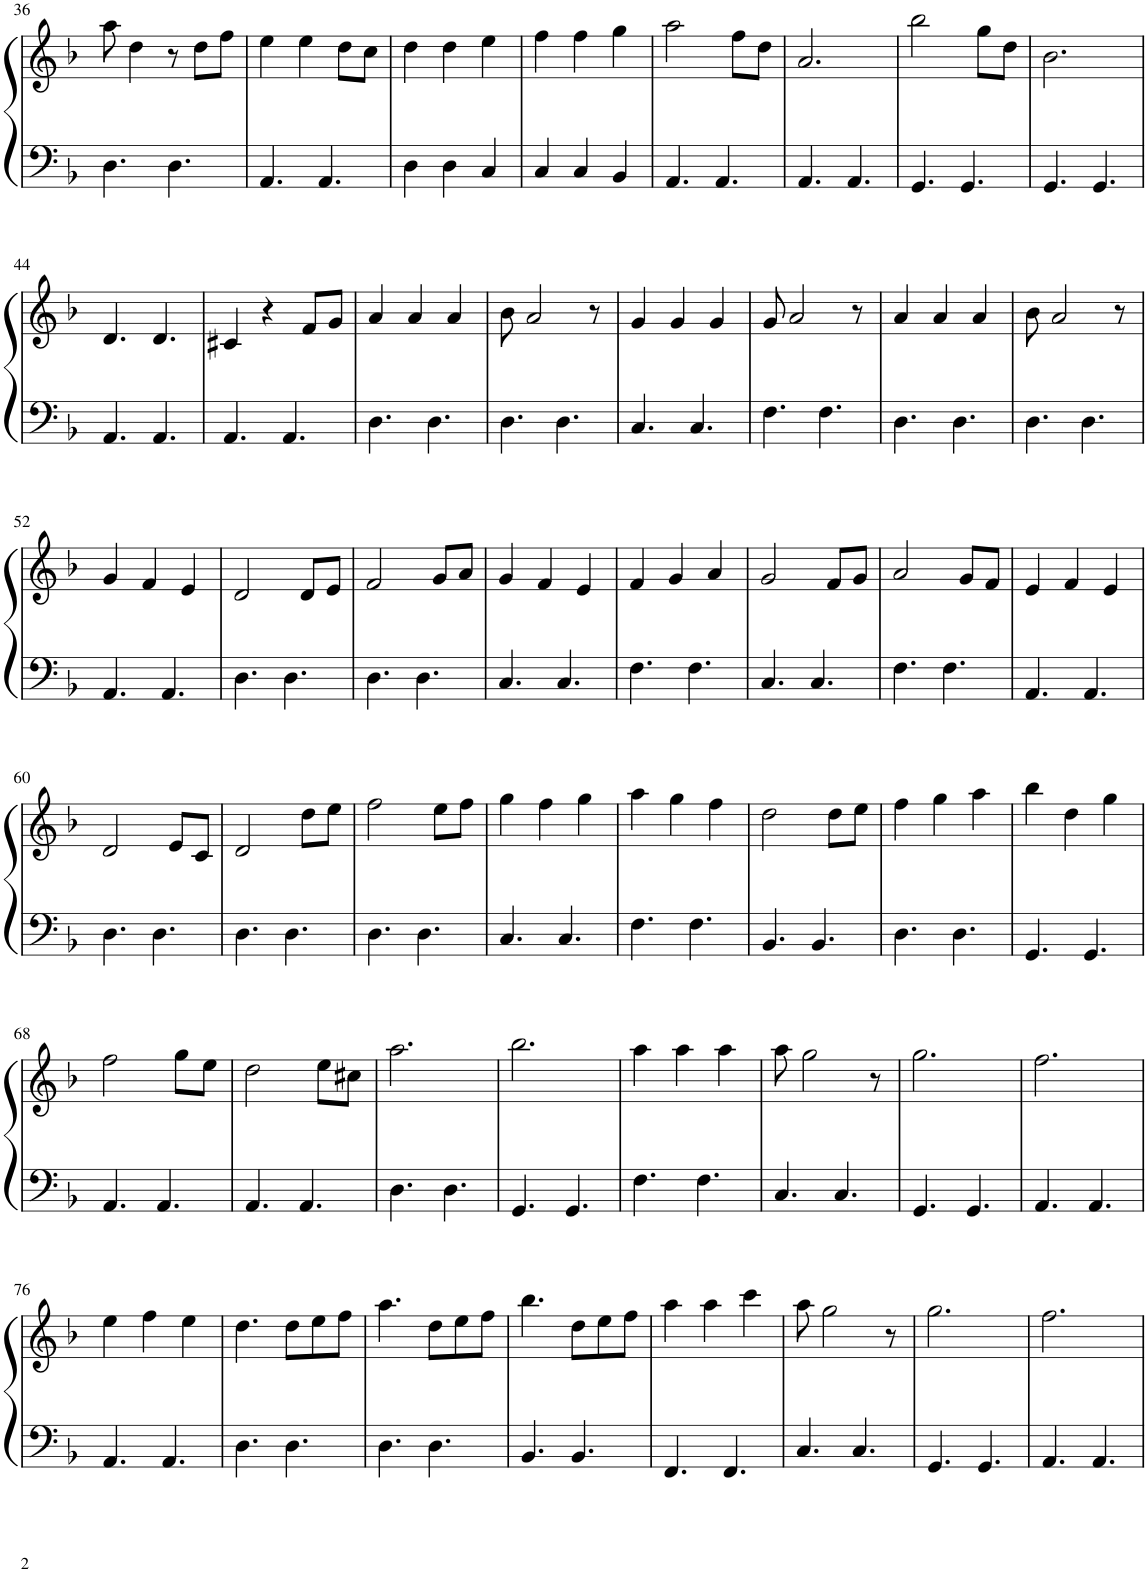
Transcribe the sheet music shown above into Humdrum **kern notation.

**kern	**kern
*part1	*part1
*staff2	*staff1
*I"Piano	*
*I'Pno.	*
!!LO:PB:g=z
*clefF4	*clefG2
*k[b-]	*k[b-]
*M6/8	*M6/8
=36	=36
4.D\	8aa\
.	4dd\
4.D\	8r
.	8dd\L
.	8ff\J
=37	=37
4.AA/	4ee\
.	4ee\
4.AA/	.
.	8dd\L
.	8cc\J
=38	=38
4D\	4dd\
4D\	4dd\
4C/	4ee\
=39	=39
4C/	4ff\
4C/	4ff\
4BB-/	4gg\
=40	=40
4.AA/	2aa\
4.AA/	.
.	8ff\L
.	8dd\J
=41	=41
4.AA/	2.a/
4.AA/	.
=42	=42
4.GG/	2bb-\
4.GG/	.
.	8gg\L
.	8dd\J
=43	=43
4.GG/	2.b-\
4.GG/	.
!!LO:LB:g=z
=44	=44
4.AA/	4.d/
4.AA/	4.d/
=45	=45
4.AA/	4c#X/
.	4r
4.AA/	.
.	8f/L
.	8g/J
=46	=46
4.D\	4a/
.	4a/
4.D\	.
.	4a/
=47	=47
4.D\	8b-\
.	2a/
4.D\	.
.	8r
=48	=48
4.C/	4g/
.	4g/
4.C/	.
.	4g/
=49	=49
4.F\	8g/
.	2a/
4.F\	.
.	8r
=50	=50
4.D\	4a/
.	4a/
4.D\	.
.	4a/
=51	=51
4.D\	8b-\
.	2a/
4.D\	.
.	8r
!!LO:LB:g=z
=52	=52
4.AA/	4g/
.	4f/
4.AA/	.
.	4e/
=53	=53
4.D\	2d/
4.D\	.
.	8d/L
.	8e/J
=54	=54
4.D\	2f/
4.D\	.
.	8g/L
.	8a/J
=55	=55
4.C/	4g/
.	4f/
4.C/	.
.	4e/
=56	=56
4.F\	4f/
.	4g/
4.F\	.
.	4a/
=57	=57
4.C/	2g/
4.C/	.
.	8f/L
.	8g/J
=58	=58
4.F\	2a/
4.F\	.
.	8g/L
.	8f/J
=59	=59
4.AA/	4e/
.	4f/
4.AA/	.
.	4e/
!!LO:LB:g=z
=60	=60
4.D\	2d/
4.D\	.
.	8e/L
.	8c/J
=61	=61
4.D\	2d/
4.D\	.
.	8dd\L
.	8ee\J
=62	=62
4.D\	2ff\
4.D\	.
.	8ee\L
.	8ff\J
=63	=63
4.C/	4gg\
.	4ff\
4.C/	.
.	4gg\
=64	=64
4.F\	4aa\
.	4gg\
4.F\	.
.	4ff\
=65	=65
4.BB-/	2dd\
4.BB-/	.
.	8dd\L
.	8ee\J
=66	=66
4.D\	4ff\
.	4gg\
4.D\	.
.	4aa\
=67	=67
4.GG/	4bb-\
.	4dd\
4.GG/	.
.	4gg\
!!LO:LB:g=z
=68	=68
4.AA/	2ff\
4.AA/	.
.	8gg\L
.	8ee\J
=69	=69
4.AA/	2dd\
4.AA/	.
.	8ee\L
.	8cc#X\J
=70	=70
4.D\	2.aa\
4.D\	.
=71	=71
4.GG/	2.bb-\
4.GG/	.
=72	=72
4.F\	4aa\
.	4aa\
4.F\	.
.	4aa\
=73	=73
4.C/	8aa\
.	2gg\
4.C/	.
.	8r
=74	=74
4.GG/	2.gg\
4.GG/	.
=75	=75
4.AA/	2.ff\
4.AA/	.
!!LO:LB:g=z
=76	=76
4.AA/	4ee\
.	4ff\
4.AA/	.
.	4ee\
=77	=77
4.D\	4.dd\
4.D\	8dd\L
.	8ee\
.	8ff\J
=78	=78
4.D\	4.aa\
4.D\	8dd\L
.	8ee\
.	8ff\J
=79	=79
4.BB-/	4.bb-\
4.BB-/	8dd\L
.	8ee\
.	8ff\J
=80	=80
4.FF/	4aa\
.	4aa\
4.FF/	.
.	4ccc\
=81	=81
4.C/	8aa\
.	2gg\
4.C/	.
.	8r
=82	=82
4.GG/	2.gg\
4.GG/	.
=83	=83
4.AA/	2.ff\
4.AA/	.
=	=
*-	*-
